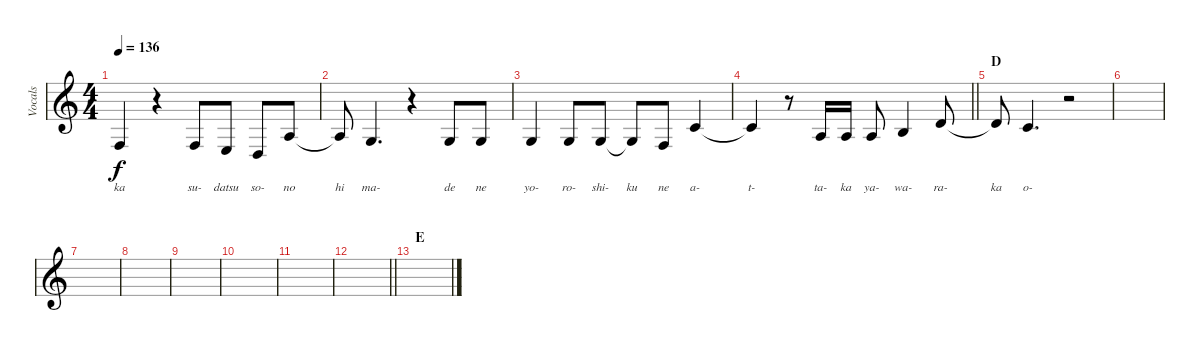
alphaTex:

\track ("Vocals" "Vocals") {instrument cello}
\staff {score}
\tuning (E4 B3 G3 D3 A2 D2) {hide}
\ts (4 4)
\tempo 136
\clef g2
\ks c
3.4.4{lyrics (0 "ka") lyrics (1 "") lyrics (2 "") lyrics (3 "") lyrics (4 "") dy f} r.4 3.4.8{lyrics (0 "su-") lyrics (1 "") lyrics (2 "") lyrics (3 "") lyrics (4 "")} 2.4.8{lyrics (0 "datsu") lyrics (1 "") lyrics (2 "") lyrics (3 "") lyrics (4 "")} 0.4.8{lyrics (0 "so-") lyrics (1 "") lyrics (2 "") lyrics (3 "") lyrics (4 "")} 2.3.8{lyrics (0 "no") lyrics (1 "") lyrics (2 "") lyrics (3 "") lyrics (4 "")} |
2.3{t}.8{lyrics (0 "hi") lyrics (1 "") lyrics (2 "") lyrics (3 "") lyrics (4 "")} 0.3.4{d lyrics (0 "ma-") lyrics (1 "") lyrics (2 "") lyrics (3 "") lyrics (4 "")} r.4 0.3.8{lyrics (0 "de") lyrics (1 "") lyrics (2 "") lyrics (3 "") lyrics (4 "")} 0.3.8{lyrics (0 "ne") lyrics (1 "") lyrics (2 "") lyrics (3 "") lyrics (4 "")} |
0.3.4{lyrics (0 "yo-") lyrics (1 "") lyrics (2 "") lyrics (3 "") lyrics (4 "")} 0.3.8{lyrics (0 "ro-") lyrics (1 "") lyrics (2 "") lyrics (3 "") lyrics (4 "")} 0.3.8{lyrics (0 "shi-") lyrics (1 "") lyrics (2 "") lyrics (3 "") lyrics (4 "")} 0.3{t}.8{lyrics (0 "ku") lyrics (1 "") lyrics (2 "") lyrics (3 "") lyrics (4 "")} 3.4.8{lyrics (0 "ne") lyrics (1 "") lyrics (2 "") lyrics (3 "") lyrics (4 "")} 1.2.4{lyrics (0 "a-") lyrics (1 "") lyrics (2 "") lyrics (3 "") lyrics (4 "")} |
\barLineRight lightlight
1.2{t}.4{lyrics (0 "t-") lyrics (1 "") lyrics (2 "") lyrics (3 "") lyrics (4 "")} r.8 2.3.16{lyrics (0 "ta-") lyrics (1 "") lyrics (2 "") lyrics (3 "") lyrics (4 "")} 2.3.16{lyrics (0 "ka") lyrics (1 "") lyrics (2 "") lyrics (3 "") lyrics (4 "")} 2.3.8{lyrics (0 "ya-") lyrics (1 "") lyrics (2 "") lyrics (3 "") lyrics (4 "")} 0.2.4{lyrics (0 "wa-") lyrics (1 "") lyrics (2 "") lyrics (3 "") lyrics (4 "")} 3.2.8{lyrics (0 "ra-") lyrics (1 "") lyrics (2 "") lyrics (3 "") lyrics (4 "")} |
\section ("" "D")
3.2{t}.8{lyrics (0 "ka") lyrics (1 "") lyrics (2 "") lyrics (3 "") lyrics (4 "")} 1.2.4{d lyrics (0 "o-") lyrics (1 "") lyrics (2 "") lyrics (3 "") lyrics (4 "")} r.2 |
|
|
|
|
|
|
\barLineRight lightlight
|
\section ("" "E")
